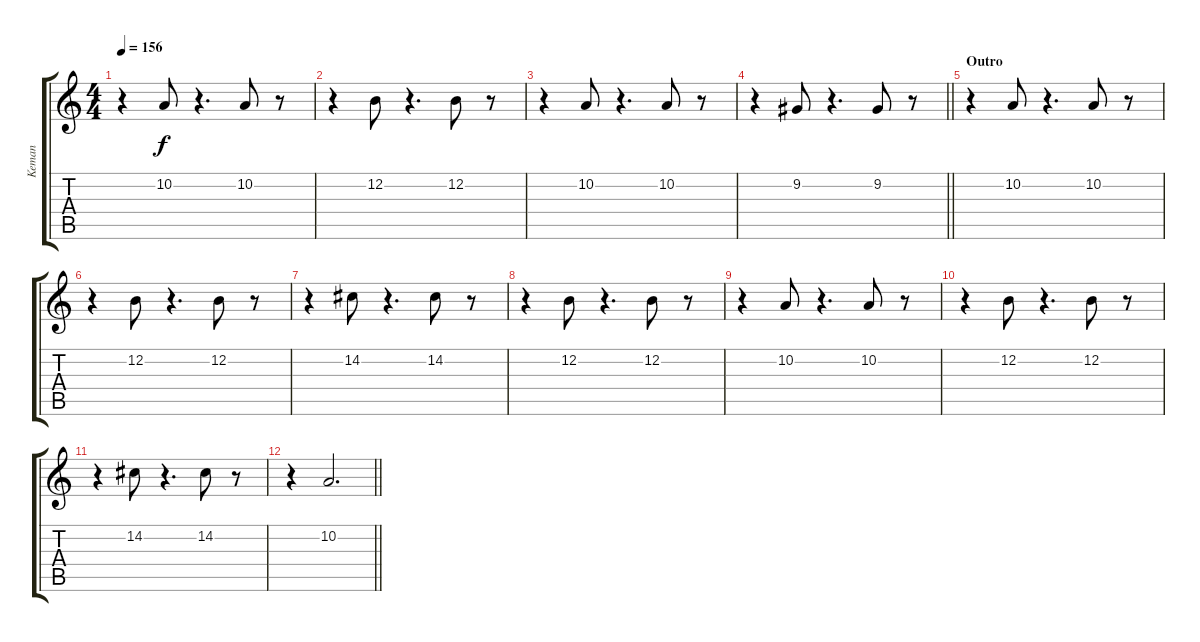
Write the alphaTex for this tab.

\track ("Keman" "Keman") {instrument stringensemble1}
\staff {score tabs}
\tuning (E4 B3 G3 D3 A2 E2) {hide}
\ts (4 4)
\tempo 156
\clef g2
\ks c
r.4{dy f} 10.2.8 r.4{d} 10.2.8 r.8 |
r.4 12.2.8 r.4{d} 12.2.8 r.8 |
r.4 10.2.8 r.4{d} 10.2.8 r.8 |
\barLineRight lightlight
r.4 9.2.8 r.4{d} 9.2.8 r.8 |
\section ("" "Outro")
r.4 10.2.8 r.4{d} 10.2.8 r.8 |
r.4 12.2.8 r.4{d} 12.2.8 r.8 |
r.4 14.2.8 r.4{d} 14.2.8 r.8 |
r.4 12.2.8 r.4{d} 12.2.8 r.8 |
r.4 10.2.8 r.4{d} 10.2.8 r.8 |
r.4 12.2.8 r.4{d} 12.2.8 r.8 |
r.4 14.2.8 r.4{d} 14.2.8 r.8 |
\barLineRight lightlight
r.4 10.2.2{d}
